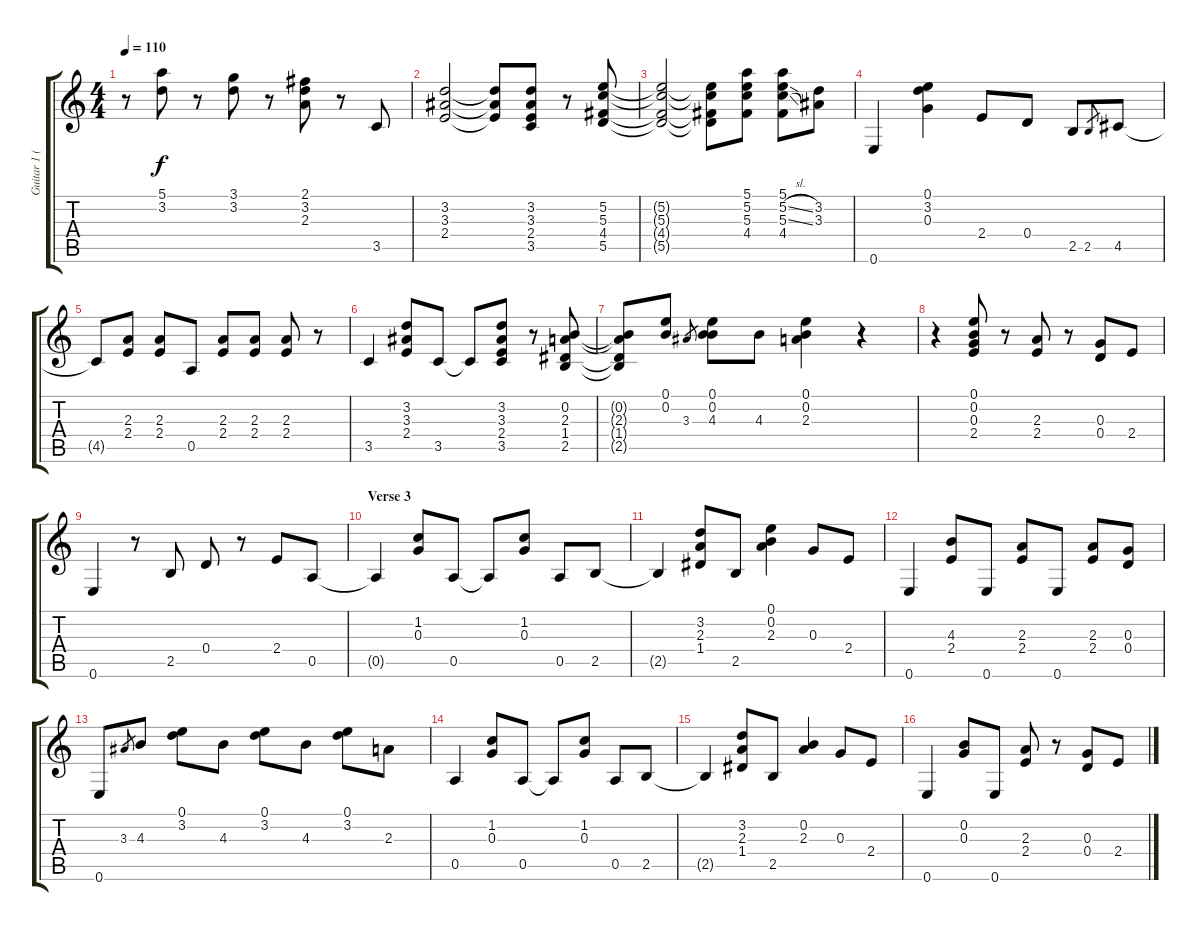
\track ("Guitar 1 (Acoustic Rythm)" "Guitar 1 (") {instrument acousticguitarnylon}
\staff {score tabs}
\tuning (E4 B3 G3 D3 A2 E2) {hide}
\ts (4 4)
\tempo 110
\clef g2
\ks c
r.8{dy f} (5.1 3.2).8 r.8 (3.1 3.2).8 r.8 (2.1 3.2 2.3).8 r.8 3.5.8 |
(3.2 3.3 2.4).2 (3.2{t} 3.3{t} 2.4{t}).8 (3.2 3.3 2.4 3.5).8 r.8 (5.2 5.3 4.4 5.5).8 |
(5.2{t} 5.3{t} 4.4{t} 5.5{t}).2 (5.2{t} 5.3{t} 4.4{t} 5.5{t}).8 (5.1 5.2 5.3 4.4).8 (5.1 5.2{sl} 5.3{sl} 4.4).8 (3.2 3.3).8 |
0.6.4 (0.1 3.2 0.3).4 2.4.8 0.4.8 2.5.8 2.5.8{gr} 4.5.8 |
4.5{t}.8 (2.3 2.4).8 (2.3 2.4).8 0.5.8 (2.3 2.4).8 (2.3 2.4).8 (2.3 2.4).8 r.8 |
3.5.4 (3.2 3.3 2.4).8 3.5.8 3.5{t}.8 (3.2 3.3 2.4 3.5).8 r.8 (0.2 2.3 1.4 2.5).8 |
(0.2{t} 2.3{t} 1.4{t} 2.5{t}).8 (0.1 0.2).8 3.3.8{gr} (0.1 0.2 4.3).8 4.3.8 (0.1 0.2 2.3).4 r.4 |
r.4 (0.1 0.2 0.3 2.4).8 r.8 (2.3 2.4).8 r.8 (0.3 0.4).8 2.4.8 |
0.6.4 r.8 2.5.8 0.4.8 r.8 2.4.8 0.5.8 |
\section ("" "Verse 3")
0.5{t}.4 (1.2 0.3).8 0.5.8 0.5{t}.8 (1.2 0.3).8 0.5.8 2.5.8 |
2.5{t}.4 (3.2 2.3 1.4).8 2.5.8 (0.1 0.2 2.3).4 0.3.8 2.4.8 |
0.6.4 (4.3 2.4).8 0.6.8 (2.3 2.4).8 0.6.8 (2.3 2.4).8 (0.3 0.4).8 |
0.6.8 3.3.8{gr} 4.3.8 (0.1 3.2).8 4.3.8 (0.1 3.2).8 4.3.8 (0.1 3.2).8 2.3.8 |
0.5.4 (1.2 0.3).8 0.5.8 0.5{t}.8 (1.2 0.3).8 0.5.8 2.5.8 |
2.5{t}.4 (3.2 2.3 1.4).8 2.5.8 (0.2 2.3).4 0.3.8 2.4.8 |
0.6.4 (0.2 0.3).8 0.6.8 (2.3 2.4).8 r.8 (0.3 0.4).8 2.4.8
